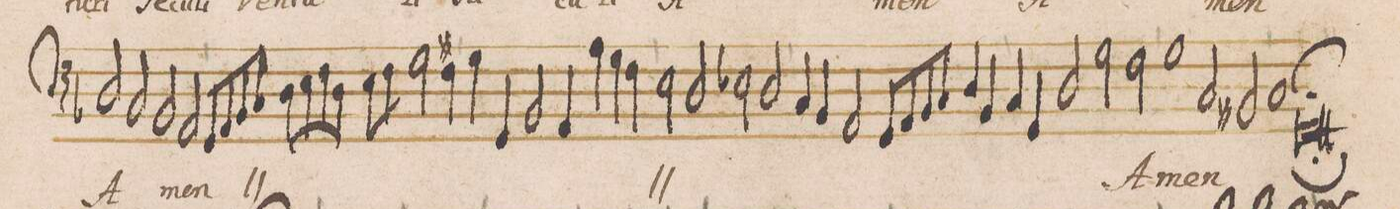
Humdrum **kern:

**kern	**text
*I"BASVS	*
*clefF4	*
*k[b-]	*
*met(C|)	*
*M2/1	*
=182-	=182-
2D/	A-
2C/	.
2BB-/	.
2AA/	men
=183-	=183-
*	*ij
8GG/L	A
8AA/	.
8BB-/	.
8C/J	.
8D\L	.
8Eny\	.
8Fny\	.
8D\J	.
8E\L	.
8F\J	.
2G\	.
4F#X\	.
=184-	=184-
4G\	.
4GG/	.
2BB-/	.
4AA/	.
4A\	.
4G\	.
4Fn\	.
=185-	=185-
2E\	.
2D/	-men
2E-X\	A-
2D/	.
=186-	=186-
4C/	.
4BB-/	.
2AA/	.
8GG/L	.
8AA/	.
8BB-/	.
8C/J	.
4D/	.
4BB-/	.
=187-	=187-
4C/	.
4GG/	.
2D/	.
2G\	.
2F\	.
=188-	=188-
1G\	men
*	*Xij
2C/	A-
2BBn/	.
=189-	=189-
1C/	.
1GG/;;l	-men
==	==
*-	*-
